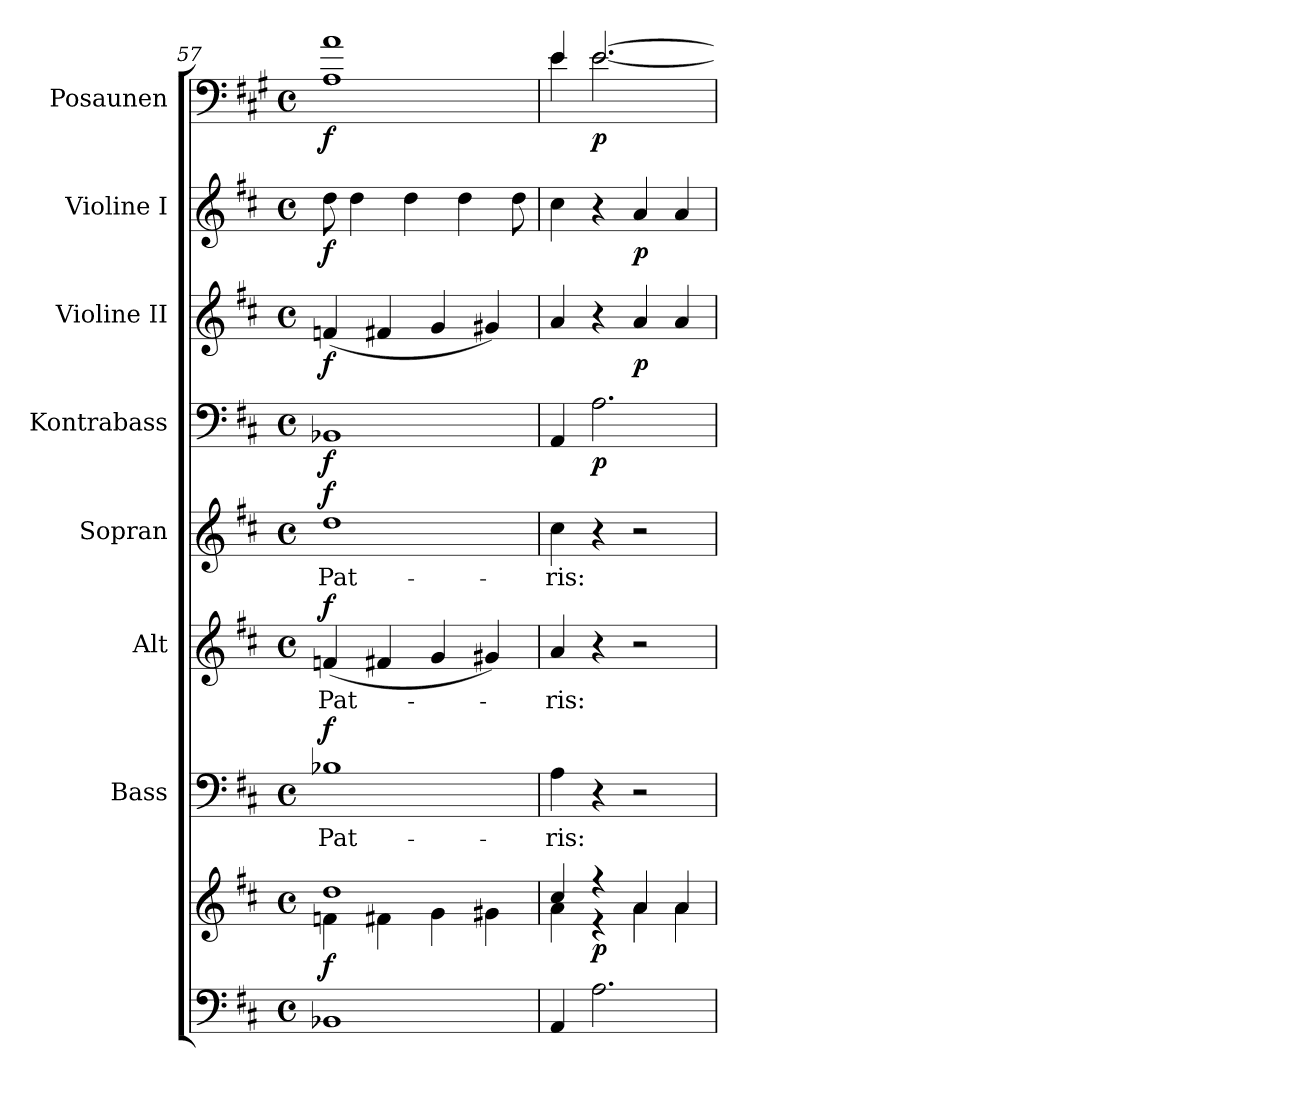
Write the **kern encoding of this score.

**kern	**kern	**dynam	**kern	**text	**dynam	**kern	**text	**dynam	**kern	**text	**dynam	**kern	**dynam	**kern	**dynam	**kern	**dynam	**kern	**dynam
*part8	*part8	*part8	*part7	*part7	*part7	*part6	*part6	*part6	*part5	*part5	*part5	*part4	*part4	*part3	*part3	*part2	*part2	*part1	*part1
*staff9	*staff8	*staff8/9	*staff7	*staff7	*staff7	*staff6	*staff6	*staff6	*staff5	*staff5	*staff5	*staff4	*staff4	*staff3	*staff3	*staff2	*staff2	*staff1	*staff1
*	*	*	*I"Bass	*	*	*I"Alt	*	*	*I"Sopran	*	*	*I"Kontrabass	*	*I"Violine II	*	*I"Violine I	*	*I"Posaunen	*
*	*	*	*I'B.	*	*	*I'A.	*	*	*I'S.	*	*	*I'Kb.	*	*I'Vl. II	*	*I'Vl. I	*	*I'Pos.	*
!!LO:PB:g=z
*clefF4	*clefG2	*	*clefF4	*	*	*clefG2	*	*	*clefG2	*	*	*clefF4	*	*clefG2	*	*clefG2	*	*clefF4	*
*	*	*	*	*	*	*	*	*	*	*	*	*ITrd7c12	*	*	*	*	*	*ITrd4c7	*
*k[f#c#]	*k[f#c#]	*	*k[f#c#]	*	*	*k[f#c#]	*	*	*k[f#c#]	*	*	*k[f#c#]	*	*k[f#c#]	*	*k[f#c#]	*	*k[f#c#]	*
*D:	*D:	*	*D:	*	*	*D:	*	*	*D:	*	*	*D:	*	*D:	*	*D:	*	*D:	*
*M4/4	*M4/4	*	*M4/4	*	*	*M4/4	*	*	*M4/4	*	*	*M4/4	*	*M4/4	*	*M4/4	*	*M4/4	*
*met(c)	*met(c)	*	*met(c)	*	*	*met(c)	*	*	*met(c)	*	*	*met(c)	*	*met(c)	*	*met(c)	*	*met(c)	*
=57	=57	=57	=57	=57	=57	=57	=57	=57	=57	=57	=57	=57	=57	=57	=57	=57	=57	=57	=57
*	*^	*	*	*	*	*	*	*	*	*	*	*	*	*	*	*	*	*	*
!	!	!	!LO:DY:b	!	!LO:LY:b	!LO:DY:a	!	!LO:LY:b	!LO:DY:a	!	!LO:LY:b	!LO:DY:a	!	!LO:DY:b	!	!LO:DY:b	!	!LO:DY:b	!	!LO:DY:b
*	*	*	*	*	*	*	*	*	*	*	*	*	*	*	*	*	*	*	*^	*
1BB-X	1dd	4fn\	f	1B-X	Pat-	f	(<4fn/	Pat-	f	1dd	Pat-	f	1BBB-X	f	(<4fn/	f	8dd\	f	1d	1D	f
.	.	.	.	.	.	.	.	.	.	.	.	.	.	.	.	.	4dd\	.	.	.	.
.	.	4f#X\	.	.	.	.	4f#X/	.	.	.	.	.	.	.	4f#X/	.	.	.	.	.	.
.	.	.	.	.	.	.	.	.	.	.	.	.	.	.	.	.	4dd\	.	.	.	.
.	.	4g\	.	.	.	.	4g/	.	.	.	.	.	.	.	4g/	.	.	.	.	.	.
.	.	.	.	.	.	.	.	.	.	.	.	.	.	.	.	.	4dd\	.	.	.	.
.	.	4g#X\	.	.	.	.	4g#X/)	.	.	.	.	.	.	.	4g#X/)	.	.	.	.	.	.
.	.	.	.	.	.	.	.	.	.	.	.	.	.	.	.	.	8dd\	.	.	.	.
=58	=58	=58	=58	=58	=58	=58	=58	=58	=58	=58	=58	=58	=58	=58	=58	=58	=58	=58	=58	=58	=58
!	!	!	!	!	!LO:LY:b	!	!	!LO:LY:b	!	!	!LO:LY:b	!	!	!	!	!	!	!	!	!	!
4AA/	4cc#/	4a\	.	4A\	-ris:	.	4a/	-ris:	.	4cc#\	-ris:	.	4AAA/	.	4a/	.	4cc#\	.	4A/	4A\	.
!	!	!	!LO:DY:b	!	!	!	!	!	!	!	!	!	!	!LO:DY:b	!	!	!	!	!	!	!LO:DY:b
2.A\	4r	4r	p	4r	.	.	4r	.	.	4r	.	.	2.AA\	p	4r	.	4r	.	[>2.A/	[<2.A\	p
!	!	!	!	!	!	!	!	!	!	!	!	!	!	!	!	!LO:DY:b	!	!LO:DY:b	!	!	!
.	4a/	4a\	.	2r	.	.	2r	.	.	2r	.	.	.	.	4a/	p	4a/	p	.	.	.
.	4a/	4a\	.	.	.	.	.	.	.	.	.	.	.	.	4a/	.	4a/	.	.	.	.
*	*v	*v	*	*	*	*	*	*	*	*	*	*	*	*	*	*	*	*	*v	*v	*
=	=	=	=	=	=	=	=	=	=	=	=	=	=	=	=	=	=	=	=
*-	*-	*-	*-	*-	*-	*-	*-	*-	*-	*-	*-	*-	*-	*-	*-	*-	*-	*-	*-
